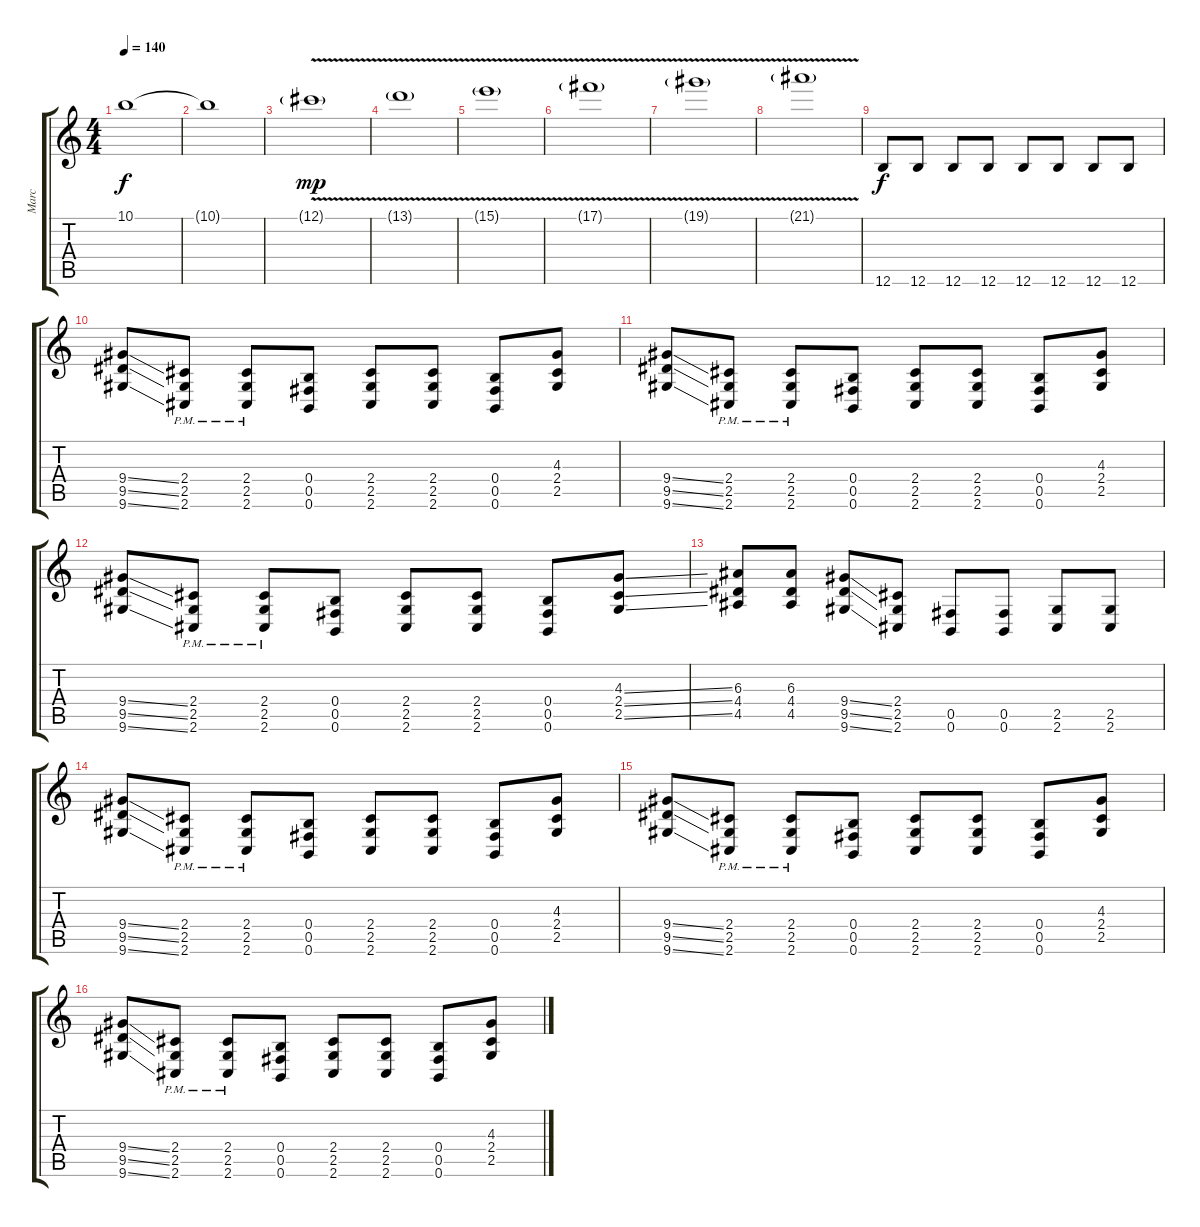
\track ("Marc" "Marc") {instrument distortionguitar}
\staff {score tabs}
\tuning (Db4 Ab3 E3 B2 Gb2 B1) {hide}
\ts (4 4)
\tempo 140
\clef g2
\ks c
10.1{t}.1{dy f} |
10.1{t}.1 |
12.1{v g}.1{dy mp} |
13.1{v g}.1 |
15.1{v g}.1 |
17.1{v g}.1 |
19.1{v g}.1 |
21.1{v g}.1 |
12.6.8{dy f} 12.6.8 12.6.8 12.6.8 12.6.8 12.6.8 12.6.8 12.6.8 |
(9.4{ss} 9.5{ss} 9.6{ss}).8 (2.4{pm} 2.5{pm} 2.6{pm}).8 (2.4{pm} 2.5{pm} 2.6{pm}).8 (0.4 0.5 0.6).8 (2.4 2.5 2.6).8 (2.4 2.5 2.6).8 (0.4 0.5 0.6).8 (4.3 2.4 2.5).8 |
(9.4{ss} 9.5{ss} 9.6{ss}).8 (2.4{pm} 2.5{pm} 2.6{pm}).8 (2.4{pm} 2.5{pm} 2.6{pm}).8 (0.4 0.5 0.6).8 (2.4 2.5 2.6).8 (2.4 2.5 2.6).8 (0.4 0.5 0.6).8 (4.3 2.4 2.5).8 |
(9.4{ss} 9.5{ss} 9.6{ss}).8 (2.4{pm} 2.5{pm} 2.6{pm}).8 (2.4{pm} 2.5{pm} 2.6{pm}).8 (0.4 0.5 0.6).8 (2.4 2.5 2.6).8 (2.4 2.5 2.6).8 (0.4 0.5 0.6).8 (4.3{ss} 2.4{ss} 2.5{ss}).8 |
(6.3 4.4 4.5).8 (6.3 4.4 4.5).8 (9.4{ss} 9.5{ss} 9.6{ss}).8 (2.4 2.5 2.6).8 (0.5 0.6).8 (0.5 0.6).8 (2.5 2.6).8 (2.5 2.6).8 |
(9.4{ss} 9.5{ss} 9.6{ss}).8 (2.4{pm} 2.5{pm} 2.6{pm}).8 (2.4{pm} 2.5{pm} 2.6{pm}).8 (0.4 0.5 0.6).8 (2.4 2.5 2.6).8 (2.4 2.5 2.6).8 (0.4 0.5 0.6).8 (4.3 2.4 2.5).8 |
(9.4{ss} 9.5{ss} 9.6{ss}).8 (2.4{pm} 2.5{pm} 2.6{pm}).8 (2.4{pm} 2.5{pm} 2.6{pm}).8 (0.4 0.5 0.6).8 (2.4 2.5 2.6).8 (2.4 2.5 2.6).8 (0.4 0.5 0.6).8 (4.3 2.4 2.5).8 |
(9.4{ss} 9.5{ss} 9.6{ss}).8 (2.4{pm} 2.5{pm} 2.6{pm}).8 (2.4{pm} 2.5{pm} 2.6{pm}).8 (0.4 0.5 0.6).8 (2.4 2.5 2.6).8 (2.4 2.5 2.6).8 (0.4 0.5 0.6).8 (4.3{ss} 2.4{ss} 2.5{ss}).8
